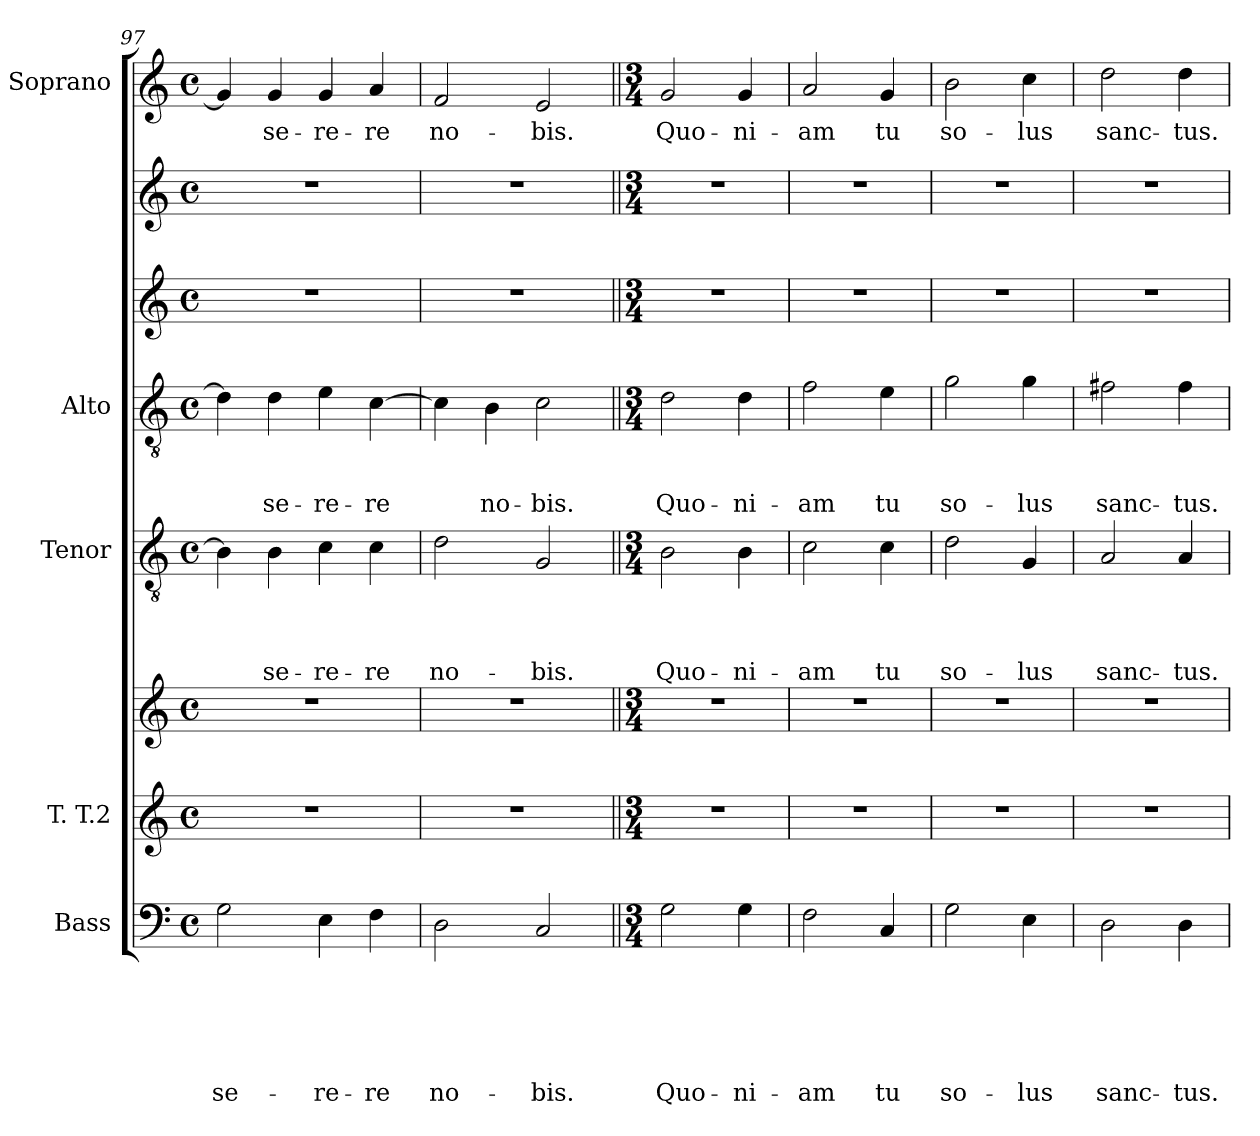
**kern	**text	**text	**text	**text	**text	**text	**kern	**kern	**kern	**text	**text	**text	**text	**kern	**text	**text	**text	**kern	**kern	**kern	**text
*part7	*part7	*part7	*part7	*part7	*part7	*part7	*part6	*part6	*part5	*part5	*part5	*part5	*part5	*part4	*part4	*part4	*part4	*part3	*part2	*part1	*part1
*staff8	*staff8	*staff8	*staff8	*staff8	*staff8	*staff8	*staff7	*staff6	*staff5	*staff5	*staff5	*staff5	*staff5	*staff4	*staff4	*staff4	*staff4	*staff3	*staff2	*staff1	*staff1
*I"Bass	*	*	*	*	*	*	*I"T. T.2	*	*I"Tenor	*	*	*	*	*I"Alto	*	*	*	*	*	*I"Soprano	*
*I'B.	*	*	*	*	*	*	*I'T.	*	*I'T.	*	*	*	*	*I'A.	*	*	*	*	*	*I'S.	*
!!LO:LB:g=z
*clefF4	*	*	*	*	*	*	*clefG2	*clefG2	*clefGv2	*	*	*	*	*clefGv2	*	*	*	*clefG2	*clefG2	*clefG2	*
*k[]	*	*	*	*	*	*	*k[]	*k[]	*k[]	*	*	*	*	*k[]	*	*	*	*k[]	*k[]	*k[]	*
*C:	*	*	*	*	*	*	*C:	*C:	*C:	*	*	*	*	*C:	*	*	*	*C:	*C:	*C:	*
*M4/4	*	*	*	*	*	*	*M4/4	*M4/4	*M4/4	*	*	*	*	*M4/4	*	*	*	*M4/4	*M4/4	*M4/4	*
*met(c)	*	*	*	*	*	*	*met(c)	*met(c)	*met(c)	*	*	*	*	*met(c)	*	*	*	*met(c)	*met(c)	*met(c)	*
=97	=97	=97	=97	=97	=97	=97	=97	=97	=97	=97	=97	=97	=97	=97	=97	=97	=97	=97	=97	=97	=97
!	!	!	!	!	!	!LO:LY:b	!	!	!	!	!	!	!	!	!	!	!	!	!	!	!
2G\	.	.	.	.	.	-se-	1r	1r	4B\]	.	.	.	.	4d\]	.	.	.	1r	1r	4g/]	.
!	!	!	!	!	!	!	!	!	!	!	!	!	!LO:LY:b	!	!	!	!LO:LY:b	!	!	!	!LO:LY:b
.	.	.	.	.	.	.	.	.	4B\	.	.	.	-se-	4d\	.	.	-se-	.	.	4g/	-se-
!	!	!	!	!	!	!LO:LY:b	!	!	!	!	!	!	!LO:LY:b	!	!	!	!LO:LY:b	!	!	!	!LO:LY:b
4E\	.	.	.	.	.	-re-	.	.	4c\	.	.	.	-re-	4e\	.	.	-re-	.	.	4g/	-re-
!	!	!	!	!	!	!LO:LY:b	!	!	!	!	!	!	!LO:LY:b	!	!	!	!LO:LY:b	!	!	!	!LO:LY:b
4F\	.	.	.	.	.	-re	.	.	4c\	.	.	.	-re	[>4c\	.	.	-re	.	.	4a/	-re
=98	=98	=98	=98	=98	=98	=98	=98	=98	=98	=98	=98	=98	=98	=98	=98	=98	=98	=98	=98	=98	=98
!	!	!	!	!	!	!LO:LY:b	!	!	!	!	!	!	!LO:LY:b	!	!	!	!	!	!	!	!LO:LY:b
2D\	.	.	.	.	.	no-	1r	1r	2d\	.	.	.	no-	4c\]	.	.	.	1r	1r	2f/	no-
!	!	!	!	!	!	!	!	!	!	!	!	!	!	!	!	!	!LO:LY:b	!	!	!	!
.	.	.	.	.	.	.	.	.	.	.	.	.	.	4B\	.	.	no-	.	.	.	.
!	!	!	!	!	!	!LO:LY:b	!	!	!	!	!	!	!LO:LY:b	!	!	!	!LO:LY:b	!	!	!	!LO:LY:b
2C/	.	.	.	.	.	-bis.	.	.	2G/	.	.	.	-bis.	2c\	.	.	-bis.	.	.	2e/	-bis.
=99||	=99||	=99||	=99||	=99||	=99||	=99||	=99||	=99||	=99||	=99||	=99||	=99||	=99||	=99||	=99||	=99||	=99||	=99||	=99||	=99||	=99||
*M3/4	*	*	*	*	*	*	*M3/4	*M3/4	*M3/4	*	*	*	*	*M3/4	*	*	*	*M3/4	*M3/4	*M3/4	*
!	!	!	!	!	!	!LO:LY:b	!	!	!	!	!	!	!LO:LY:b	!	!	!	!LO:LY:b	!	!	!	!LO:LY:b
2G\	.	.	.	.	.	Quo-	2.r	2.r	2B\	.	.	.	Quo-	2d\	.	.	Quo-	2.r	2.r	2g/	Quo-
!	!	!	!	!	!	!LO:LY:b	!	!	!	!	!	!	!LO:LY:b	!	!	!	!LO:LY:b	!	!	!	!LO:LY:b
4G\	.	.	.	.	.	-ni-	.	.	4B\	.	.	.	-ni-	4d\	.	.	-ni-	.	.	4g/	-ni-
=100	=100	=100	=100	=100	=100	=100	=100	=100	=100	=100	=100	=100	=100	=100	=100	=100	=100	=100	=100	=100	=100
!	!	!	!	!	!	!LO:LY:b	!	!	!	!	!	!	!LO:LY:b	!	!	!	!LO:LY:b	!	!	!	!LO:LY:b
2F\	.	.	.	.	.	-am	2.r	2.r	2c\	.	.	.	-am	2f\	.	.	-am	2.r	2.r	2a/	-am
!	!	!	!	!	!	!LO:LY:b	!	!	!	!	!	!	!LO:LY:b	!	!	!	!LO:LY:b	!	!	!	!LO:LY:b
4C/	.	.	.	.	.	tu	.	.	4c\	.	.	.	tu	4e\	.	.	tu	.	.	4g/	tu
=101	=101	=101	=101	=101	=101	=101	=101	=101	=101	=101	=101	=101	=101	=101	=101	=101	=101	=101	=101	=101	=101
!	!	!	!	!	!	!LO:LY:b	!	!	!	!	!	!	!LO:LY:b	!	!	!	!LO:LY:b	!	!	!	!LO:LY:b
2G\	.	.	.	.	.	so-	2.r	2.r	2d\	.	.	.	so-	2g\	.	.	so-	2.r	2.r	2b\	so-
!	!	!	!	!	!	!LO:LY:b	!	!	!	!	!	!	!LO:LY:b	!	!	!	!LO:LY:b	!	!	!	!LO:LY:b
4E\	.	.	.	.	.	-lus	.	.	4G/	.	.	.	-lus	4g\	.	.	-lus	.	.	4cc\	-lus
!!LO:PB:g=z
=102	=102	=102	=102	=102	=102	=102	=102	=102	=102	=102	=102	=102	=102	=102	=102	=102	=102	=102	=102	=102	=102
!	!	!	!	!	!	!LO:LY:b	!	!	!	!	!	!	!LO:LY:b	!	!	!	!LO:LY:b	!	!	!	!LO:LY:b
2D\	.	.	.	.	.	sanc-	2.r	2.r	2A/	.	.	.	sanc-	2f#X\	.	.	sanc-	2.r	2.r	2dd\	sanc-
!	!	!	!	!	!	!LO:LY:b	!	!	!	!	!	!	!LO:LY:b	!	!	!	!LO:LY:b	!	!	!	!LO:LY:b
4D\	.	.	.	.	.	-tus.	.	.	4A/	.	.	.	-tus.	4f#\	.	.	-tus.	.	.	4dd\	-tus.
=	=	=	=	=	=	=	=	=	=	=	=	=	=	=	=	=	=	=	=	=	=
*-	*-	*-	*-	*-	*-	*-	*-	*-	*-	*-	*-	*-	*-	*-	*-	*-	*-	*-	*-	*-	*-
